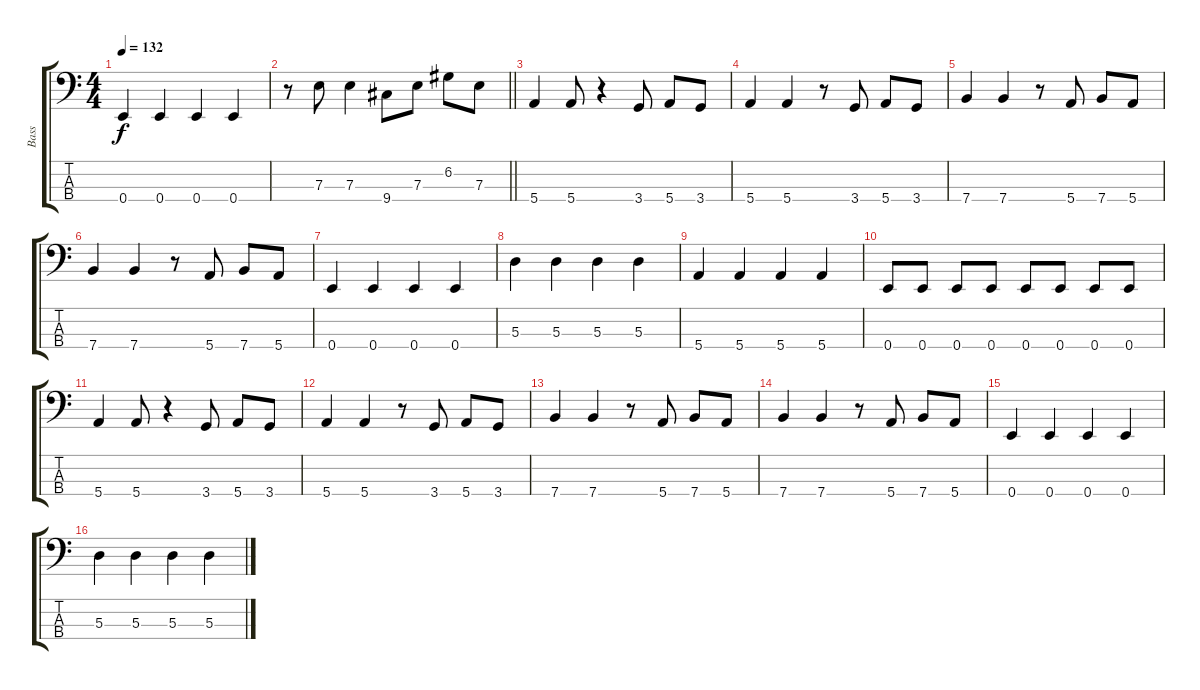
\track ("Bass" "Bass") {instrument electricbasspick}
\staff {score tabs}
\tuning (G2 D2 A1 E1) {hide}
\ts (4 4)
\tempo 132
\clef f4
\ks c
0.4.4{dy f} 0.4.4 0.4.4 0.4.4 |
\barLineRight lightlight
r.8 7.3.8 7.3.4 9.4.8 7.3.8 6.2.8 7.3.8 |
\section ("" "")
5.4.4 5.4.8 r.4 3.4.8 5.4.8 3.4.8 |
5.4.4 5.4.4 r.8 3.4.8 5.4.8 3.4.8 |
7.4.4 7.4.4 r.8 5.4.8 7.4.8 5.4.8 |
7.4.4 7.4.4 r.8 5.4.8 7.4.8 5.4.8 |
0.4.4 0.4.4 0.4.4 0.4.4 |
5.3.4 5.3.4 5.3.4 5.3.4 |
5.4.4 5.4.4 5.4.4 5.4.4 |
0.4.8 0.4.8 0.4.8 0.4.8 0.4.8 0.4.8 0.4.8 0.4.8 |
5.4.4 5.4.8 r.4 3.4.8 5.4.8 3.4.8 |
5.4.4 5.4.4 r.8 3.4.8 5.4.8 3.4.8 |
7.4.4 7.4.4 r.8 5.4.8 7.4.8 5.4.8 |
7.4.4 7.4.4 r.8 5.4.8 7.4.8 5.4.8 |
0.4.4 0.4.4 0.4.4 0.4.4 |
5.3.4 5.3.4 5.3.4 5.3.4
